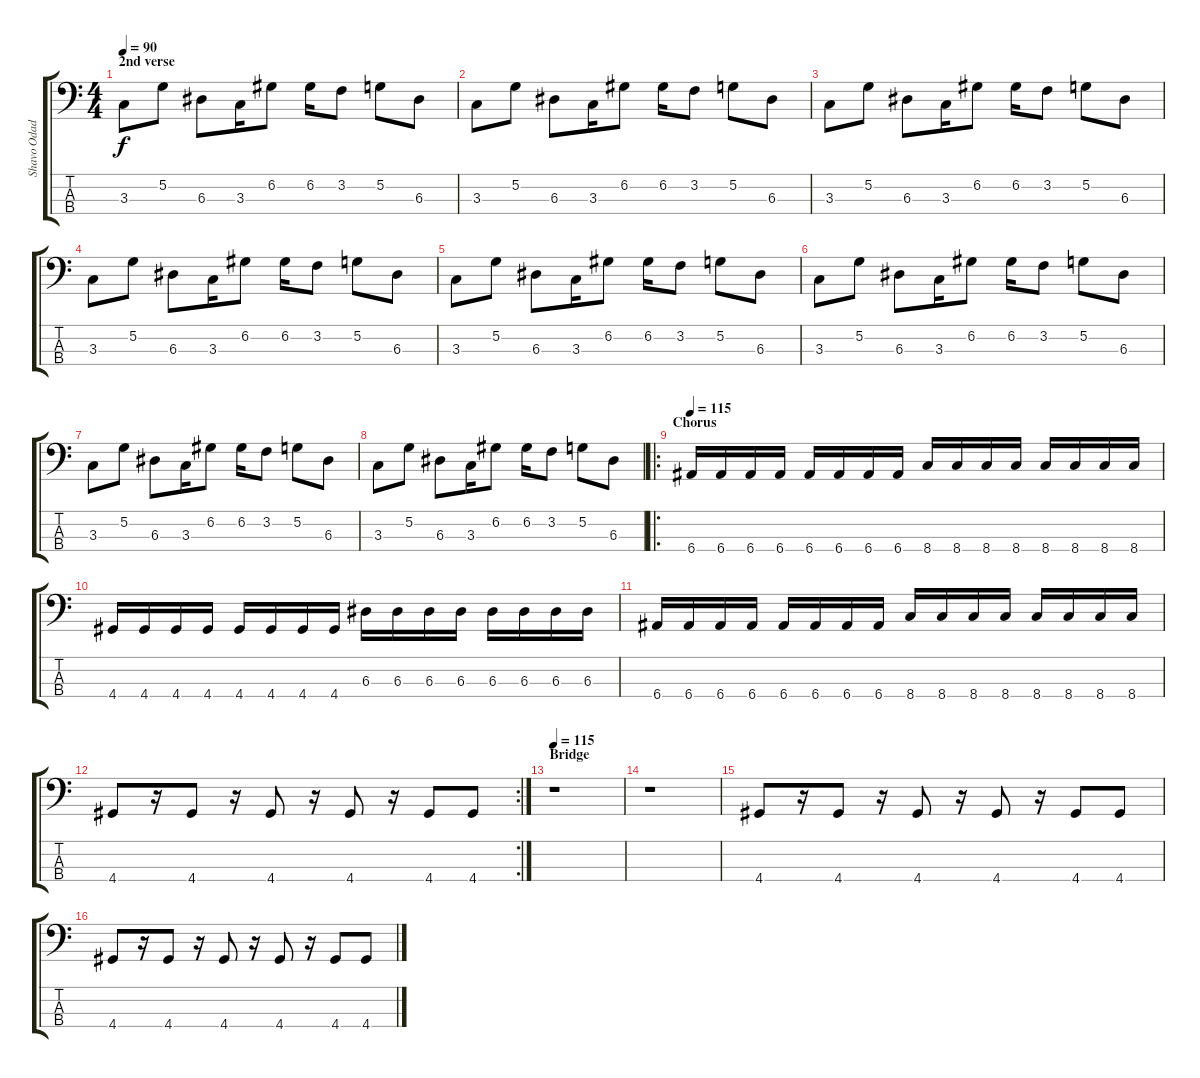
\track ("Shavo Odadjian" "Shavo Odad") {instrument electricbassfinger}
\staff {score tabs}
\tuning (G2 D2 A1 E1) {hide}
\ts (4 4)
\section ("" "2nd verse")
\tempo 90
\clef f4
\ks c
3.3.8{dy f} 5.2.8 6.3.8 3.3.16 6.2.8 6.2.16 3.2.8 5.2.8 6.3.8 |
3.3.8 5.2.8 6.3.8 3.3.16 6.2.8 6.2.16 3.2.8 5.2.8 6.3.8 |
3.3.8 5.2.8 6.3.8 3.3.16 6.2.8 6.2.16 3.2.8 5.2.8 6.3.8 |
3.3.8 5.2.8 6.3.8 3.3.16 6.2.8 6.2.16 3.2.8 5.2.8 6.3.8 |
3.3.8 5.2.8 6.3.8 3.3.16 6.2.8 6.2.16 3.2.8 5.2.8 6.3.8 |
3.3.8 5.2.8 6.3.8 3.3.16 6.2.8 6.2.16 3.2.8 5.2.8 6.3.8 |
3.3.8 5.2.8 6.3.8 3.3.16 6.2.8 6.2.16 3.2.8 5.2.8 6.3.8 |
3.3.8 5.2.8 6.3.8 3.3.16 6.2.8 6.2.16 3.2.8 5.2.8 6.3.8 |
\ro
\section ("" "Chorus")
\tempo 115
6.4.16 6.4.16 6.4.16 6.4.16 6.4.16 6.4.16 6.4.16 6.4.16 8.4.16 8.4.16 8.4.16 8.4.16 8.4.16 8.4.16 8.4.16 8.4.16 |
4.4.16 4.4.16 4.4.16 4.4.16 4.4.16 4.4.16 4.4.16 4.4.16 6.3.16 6.3.16 6.3.16 6.3.16 6.3.16 6.3.16 6.3.16 6.3.16 |
6.4.16 6.4.16 6.4.16 6.4.16 6.4.16 6.4.16 6.4.16 6.4.16 8.4.16 8.4.16 8.4.16 8.4.16 8.4.16 8.4.16 8.4.16 8.4.16 |
\rc 2
4.4.8 r.16 4.4.8 r.16 4.4.8 r.16 4.4.8 r.16 4.4.8 4.4.8 |
\section ("" "Bridge")
\tempo 115
r.1 |
r.1 |
4.4.8 r.16 4.4.8 r.16 4.4.8 r.16 4.4.8 r.16 4.4.8 4.4.8 |
4.4.8 r.16 4.4.8 r.16 4.4.8 r.16 4.4.8 r.16 4.4.8 4.4.8
